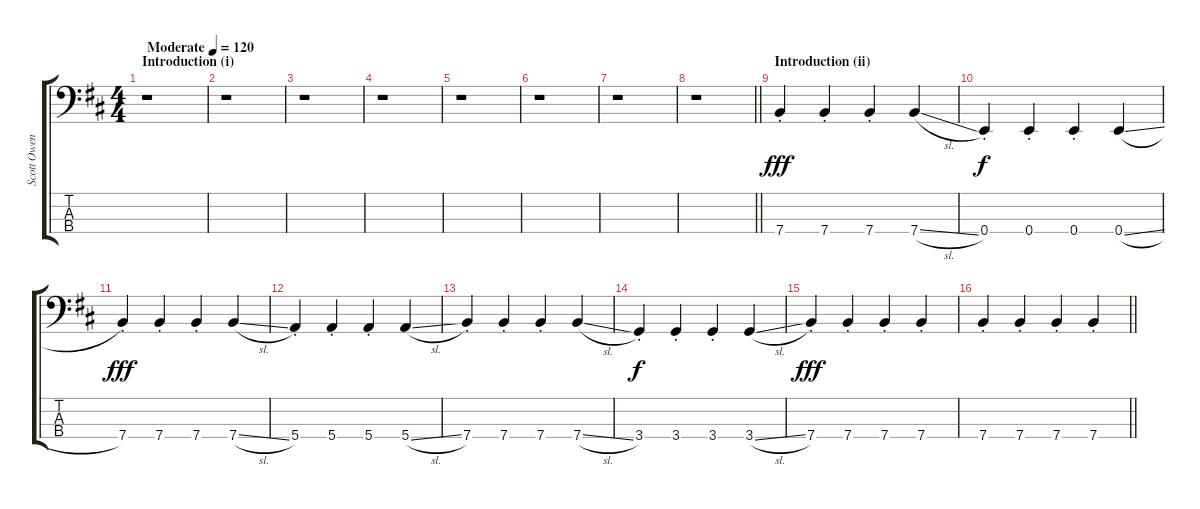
\track ("Scott Owen (Double Bass)" "Scott Owen") {instrument electricbassfinger}
\staff {score tabs}
\tuning (G2 D2 A1 E1) {hide}
\ts (4 4)
\section ("" "Introduction (i)")
\tempo (120 "Moderate")
\clef f4
\ks bminor
r.1{dy fff instrument electricbassfinger} |
r.1 |
r.1 |
r.1 |
r.1 |
r.1 |
r.1 |
\barLineRight lightlight
r.1 |
\section ("" "Introduction (ii)")
7.4{st}.4 7.4{st}.4 7.4{st}.4 7.4{sl}.4 |
0.4{st}.4{dy f} 0.4{st}.4 0.4{st}.4 0.4{sl}.4 |
7.4{st}.4{dy fff} 7.4{st}.4 7.4{st}.4 7.4{sl}.4 |
5.4{st}.4 5.4{st}.4 5.4{st}.4 5.4{sl}.4 |
7.4{st}.4 7.4{st}.4 7.4{st}.4 7.4{sl}.4 |
3.4{st}.4{dy f} 3.4{st}.4 3.4{st}.4 3.4{sl}.4 |
7.4{st}.4{dy fff} 7.4{st}.4 7.4{st}.4 7.4{st}.4 |
\barLineRight lightlight
7.4{st}.4 7.4{st}.4 7.4{st}.4 7.4{st}.4
